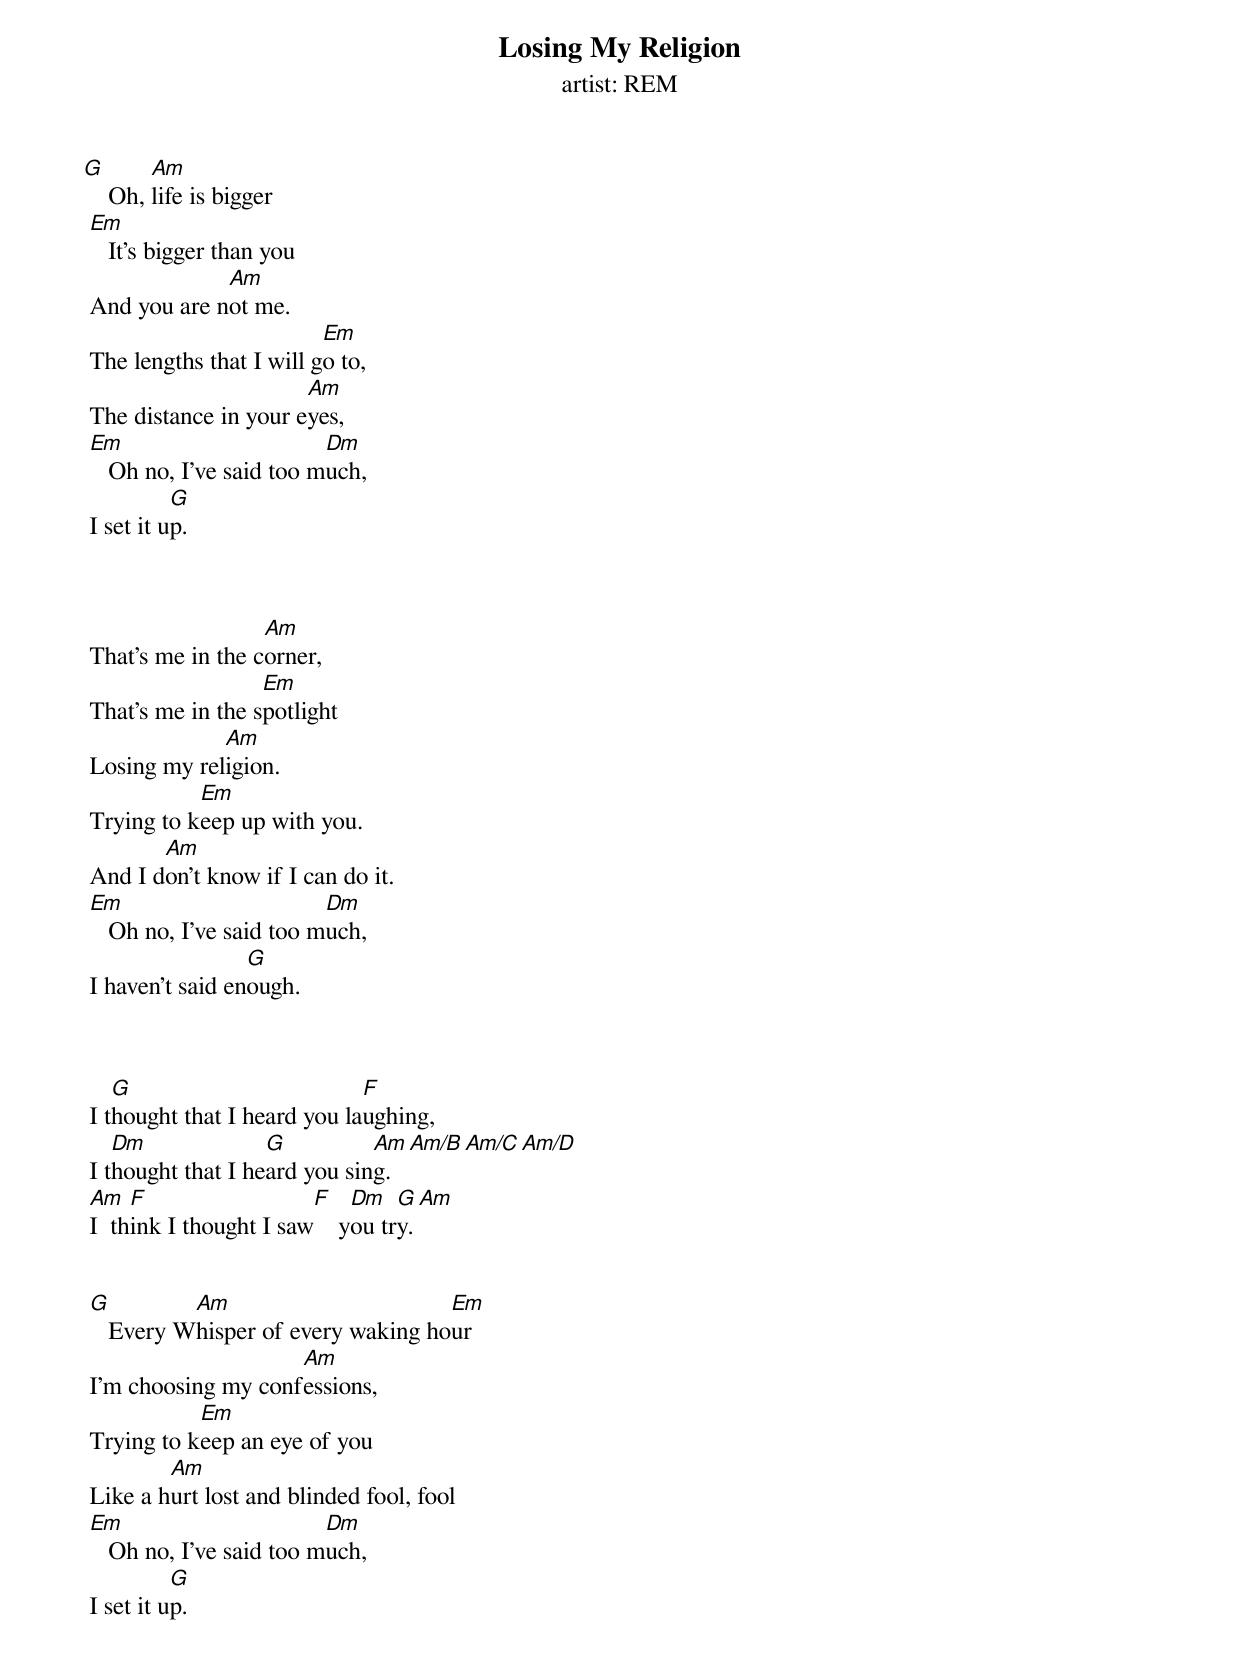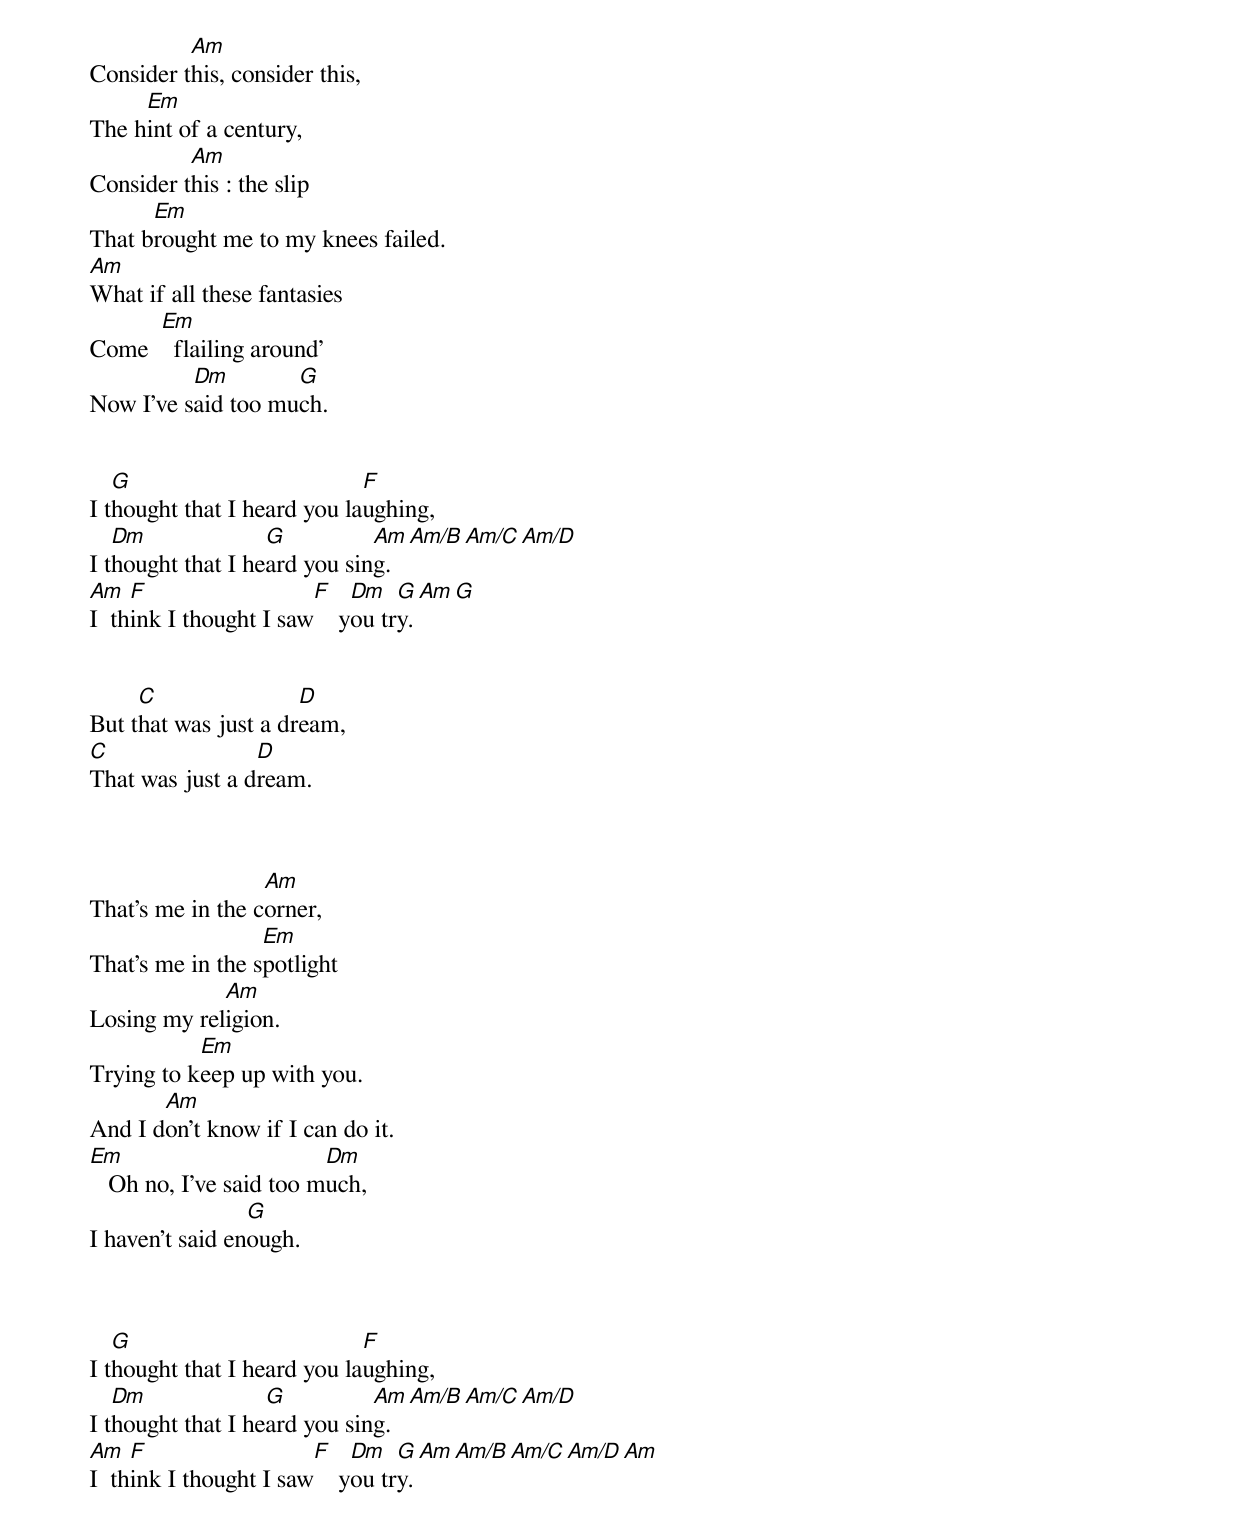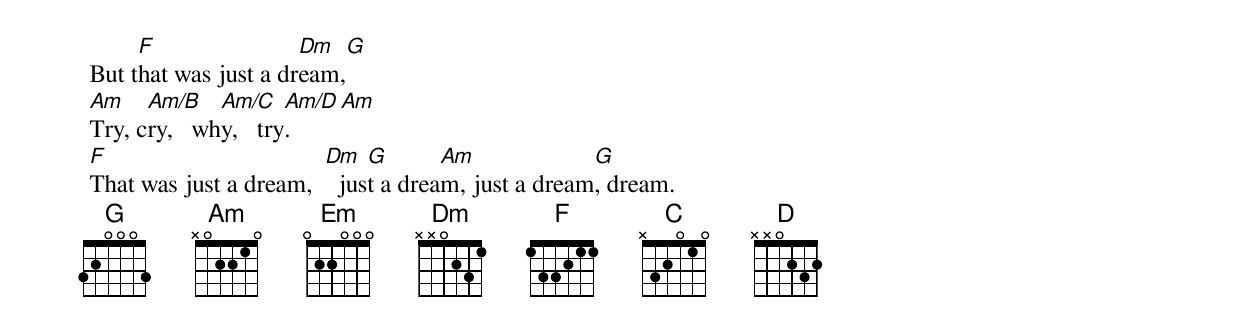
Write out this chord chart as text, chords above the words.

Losing My Religion
artist: REM


G       Am
    Oh, life is bigger
 Em
    It's bigger than you
              Am
 And you are not me.
                          Em
 The lengths that I will go to,
                       Am
 The distance in your eyes,
 Em                       Dm
    Oh no, I've said too much,
           G
 I set it up.



                   Am
 That's me in the corner,
                   Em
 That's me in the spotlight
              Am
 Losing my religion.
            Em
 Trying to keep up with you.
        Am
 And I don't know if I can do it.
 Em                       Dm
    Oh no, I've said too much,
                  G
 I haven't said enough.



    G                         F
 I thought that I heard you laughing,
    Dm              G          Am    Am/B    Am/C    Am/D
 I thought that I heard you sing.
 Am   F                  F    Dm   G    Am
 I  think I thought I saw    you try.


 G         Am                       Em
    Every Whisper of every waking hour
                     Am
 I'm choosing my confessions,
            Em
 Trying to keep an eye of you
         Am
 Like a hurt lost and blinded fool, fool
 Em                       Dm
    Oh no, I've said too much,
           G
 I set it up.


           Am
 Consider this, consider this,
      Em
 The hint of a century,
           Am
 Consider this : the slip
       Em
 That brought me to my knees failed.
 Am
 What if all these fantasies
       Em
 Come    flailing around'
           Dm        G
 Now I've said too much.


    G                         F
 I thought that I heard you laughing,
    Dm              G          Am    Am/B    Am/C    Am/D
 I thought that I heard you sing.
 Am   F                  F    Dm   G    Am     G
 I  think I thought I saw    you try.


      C                D
 But that was just a dream,
 C                D
 That was just a dream.



                   Am
 That's me in the corner,
                   Em
 That's me in the spotlight
              Am
 Losing my religion.
            Em
 Trying to keep up with you.
        Am
 And I don't know if I can do it.
 Em                       Dm
    Oh no, I've said too much,
                  G
 I haven't said enough.



    G                         F
 I thought that I heard you laughing,
    Dm              G          Am    Am/B    Am/C    Am/D
 I thought that I heard you sing.
 Am   F                  F    Dm   G    Am    Am/B    Am/C    Am/D    Am
 I  think I thought I saw    you try.
      F                Dm    G
 But that was just a dream,
 Am    Am/B    Am/C    Am/D    Am
 Try, cry,   why,   try.
 F                       Dm   G       Am             G
 That was just a dream,    just a dream, just a dream, dream.
